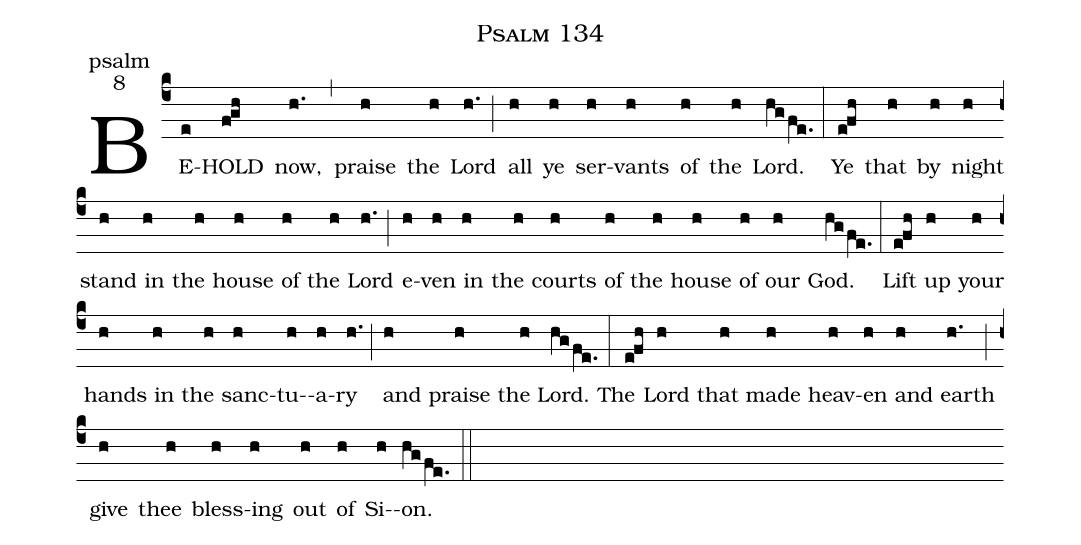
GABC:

name: Psalm 134;
office-part: psalm;
mode: 8;
%%
(c4) BE(e)-HOLD(fgh) now,(h.) (,) praise(h) the(h) Lord(h.) (;)
all(h) ye(h) ser(h)-vants(h) of(h) the(h) Lord.(hgfe.) (:)
Ye(efh) that(h) by(h) night(h) stand(h) in(h) the(h) house(h) of(h) the(h) Lord(h.) (;)
e(h)-ven(h) in(h) the(h) courts(h) of(h) the(h) house(h) of(h) our(h) God.(hgfe.) (:)
Lift(efh) up(h) your(h) hands(h) in(h) the(h) sanc(h)-tu(h)-a(h)-ry(h.) (;)
and(h) praise(h) the(h) Lord.(hgfe.) (:)
The(efh) Lord(h) that(h) made(h) heav(h)-en(h) and(h) earth(h.) (;)
give(h) thee(h) bless(h)-ing(h) out(h) of(h) Si(h)-on.(hgfe.) (::)
